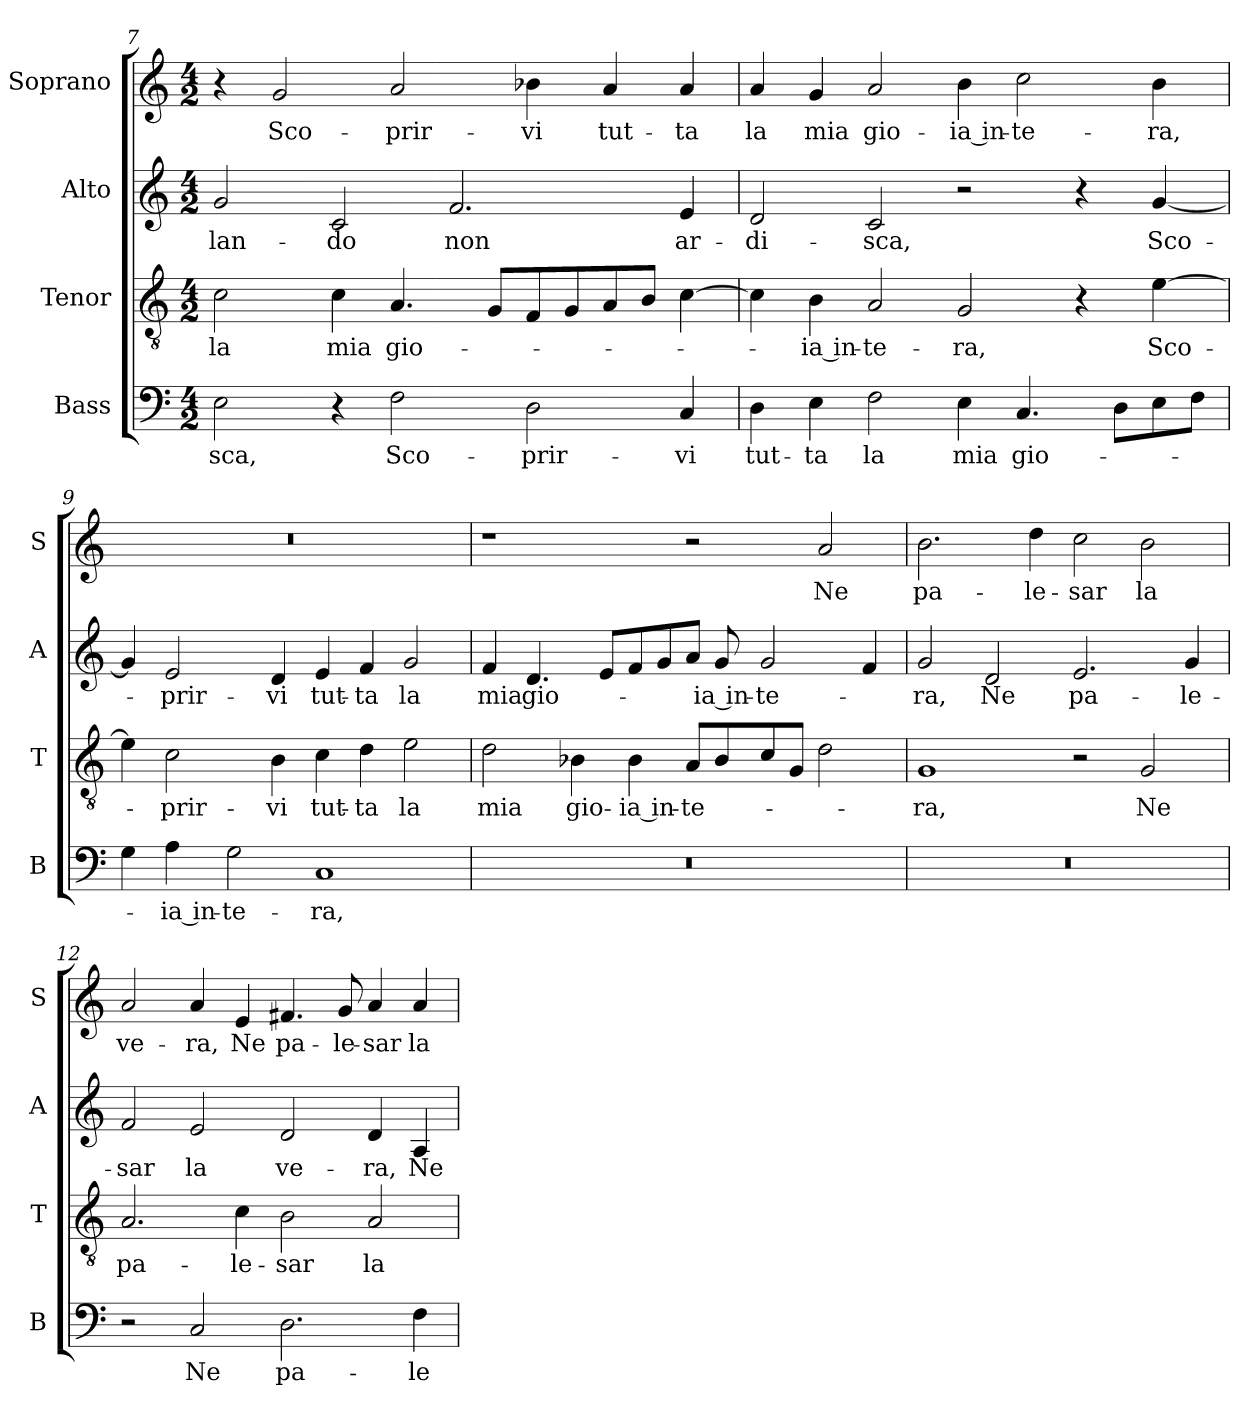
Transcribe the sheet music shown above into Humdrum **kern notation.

**kern	**text	**kern	**text	**kern	**text	**kern	**text
*part4	*part4	*part3	*part3	*part2	*part2	*part1	*part1
*staff4	*staff4	*staff3	*staff3	*staff2	*staff2	*staff1	*staff1
*I"Bass	*	*I"Tenor	*	*I"Alto	*	*I"Soprano	*
*I'B	*	*I'T	*	*I'A	*	*I'S	*
*clefF4	*	*clefGv2	*	*clefG2	*	*clefG2	*
*k[]	*	*k[]	*	*k[]	*	*k[]	*
*C:	*	*C:	*	*C:	*	*C:	*
*M4/2	*	*M4/2	*	*M4/2	*	*M4/2	*
=7	=7	=7	=7	=7	=7	=7	=7
!	!LO:LY:b	!	!LO:LY:b	!	!LO:LY:b	!	!
2E\	-sca,	2c\	la	2g/	-lan-	4r	.
!	!	!	!	!	!	!	!LO:LY:b
.	.	.	.	.	.	2g/	Sco-
!	!	!	!LO:LY:b	!	!LO:LY:b	!	!
4r	.	4c\	mia	2c/	-do	.	.
!	!LO:LY:b	!	!LO:LY:b	!	!	!	!LO:LY:b
2F\	Sco-	4.A/	gio-	.	.	2a/	-prir-
!	!	!	!	!	!LO:LY:b	!	!
.	.	.	.	2.f/	non	.	.
.	.	8G/L	.	.	.	.	.
!	!LO:LY:b	!	!	!	!	!	!LO:LY:b
2D\	-prir-	8F/	.	.	.	4b-X\	-vi
.	.	8G/	.	.	.	.	.
!	!	!	!	!	!	!	!LO:LY:b
.	.	8A/	.	.	.	4a/	tut-
.	.	8B/J	.	.	.	.	.
!	!LO:LY:b	!	!	!	!LO:LY:b	!	!LO:LY:b
4C/	-vi	[4c\	.	4e/	ar-	4a/	-ta
!!LO:LB:g=z
=8	=8	=8	=8	=8	=8	=8	=8
!	!LO:LY:b	!	!	!	!LO:LY:b	!	!LO:LY:b
4D\	tut-	4c\]	.	2d/	-di-	4a/	la
!	!LO:LY:b	!	!LO:LY:b	!	!	!	!LO:LY:b
4E\	-ta	4B\	-ia in-	.	.	4g/	mia
!	!LO:LY:b	!	!LO:LY:b	!	!LO:LY:b	!	!LO:LY:b
2F\	la	2A/	-te-	2c/	-sca,	2a/	gio-
!	!LO:LY:b	!	!LO:LY:b	!	!	!	!LO:LY:b
4E\	mia	2G/	-ra,	2r	.	4b\	-ia in-
!	!LO:LY:b	!	!	!	!	!	!LO:LY:b
4.C/	gio-	.	.	.	.	2cc\	-te-
.	.	4r	.	4r	.	.	.
8D\L	.	.	.	.	.	.	.
!	!	!	!LO:LY:b	!	!LO:LY:b	!	!LO:LY:b
8E\	.	[4e\	Sco-	[4g/	Sco-	4b\	-ra,
8F\J	.	.	.	.	.	.	.
=9	=9	=9	=9	=9	=9	=9	=9
4G\	.	4e\]	.	4g/]	.	0r	.
!	!LO:LY:b	!	!LO:LY:b	!	!LO:LY:b	!	!
4A\	-ia in-	2c\	-prir-	2e/	-prir-	.	.
!	!LO:LY:b	!	!	!	!	!	!
2G\	-te-	.	.	.	.	.	.
!	!	!	!LO:LY:b	!	!LO:LY:b	!	!
.	.	4B\	-vi	4d/	-vi	.	.
!	!LO:LY:b	!	!LO:LY:b	!	!LO:LY:b	!	!
1C	-ra,	4c\	tut-	4e/	tut-	.	.
!	!	!	!LO:LY:b	!	!LO:LY:b	!	!
.	.	4d\	-ta	4f/	-ta	.	.
!	!	!	!LO:LY:b	!	!LO:LY:b	!	!
.	.	2e\	la	2g/	la	.	.
=10	=10	=10	=10	=10	=10	=10	=10
!	!	!	!LO:LY:b	!	!LO:LY:b	!	!
0r	.	2d\	mia	4f/	mia	1r	.
!	!	!	!	!	!LO:LY:b	!	!
.	.	.	.	4.d/	gio-	.	.
!	!	!	!LO:LY:b	!	!	!	!
.	.	4B-X\	gio-	.	.	.	.
.	.	.	.	8e/L	.	.	.
!	!	!	!LO:LY:b	!	!	!	!
.	.	4B-\	-ia in-	8f/	.	.	.
.	.	.	.	8g/	.	.	.
!	!	!	!LO:LY:b	!	!	!	!
.	.	8A/L	-te-	8a/J	.	2r	.
!	!	!	!	!	!LO:LY:b	!	!
.	.	8B-/	.	8g/	-ia in-	.	.
!	!	!	!	!	!LO:LY:b	!	!
.	.	8c/	.	2g/	-te-	.	.
.	.	8G/J	.	.	.	.	.
!	!	!	!	!	!	!	!LO:LY:b
.	.	2d\	.	.	.	2a/	Ne
.	.	.	.	4f/	.	.	.
!!LO:PB:g=z
=11	=11	=11	=11	=11	=11	=11	=11
!	!	!	!LO:LY:b	!	!LO:LY:b	!	!LO:LY:b
0r	.	1G	-ra,	2g/	-ra,	2.b\	pa-
!	!	!	!	!	!LO:LY:b	!	!
.	.	.	.	2d/	Ne	.	.
!	!	!	!	!	!	!	!LO:LY:b
.	.	.	.	.	.	4dd\	-le-
!	!	!	!	!	!LO:LY:b	!	!LO:LY:b
.	.	2r	.	2.e/	pa-	2cc\	-sar
!	!	!	!LO:LY:b	!	!	!	!LO:LY:b
.	.	2G/	Ne	.	.	2b\	la
!	!	!	!	!	!LO:LY:b	!	!
.	.	.	.	4g/	-le-	.	.
=12	=12	=12	=12	=12	=12	=12	=12
!	!	!	!LO:LY:b	!	!LO:LY:b	!	!LO:LY:b
2r	.	2.A/	pa-	2f/	-sar	2a/	ve-
!	!LO:LY:b	!	!	!	!LO:LY:b	!	!LO:LY:b
2C/	Ne	.	.	2e/	la	4a/	-ra,
!	!	!	!LO:LY:b	!	!	!	!LO:LY:b
.	.	4c\	-le-	.	.	4e/	Ne
!	!LO:LY:b	!	!LO:LY:b	!	!LO:LY:b	!	!LO:LY:b
2.D\	pa-	2B\	-sar	2d/	ve-	4.f#X/	pa-
!	!	!	!	!	!	!	!LO:LY:b
.	.	.	.	.	.	8g/	-le-
!	!	!	!LO:LY:b	!	!LO:LY:b	!	!LO:LY:b
.	.	2A/	la	4d/	-ra,	4a/	-sar
!	!LO:LY:b	!	!	!	!LO:LY:b	!	!LO:LY:b
4F\	-le-	.	.	4A/	Ne	4a/	la
=	=	=	=	=	=	=	=
*-	*-	*-	*-	*-	*-	*-	*-
